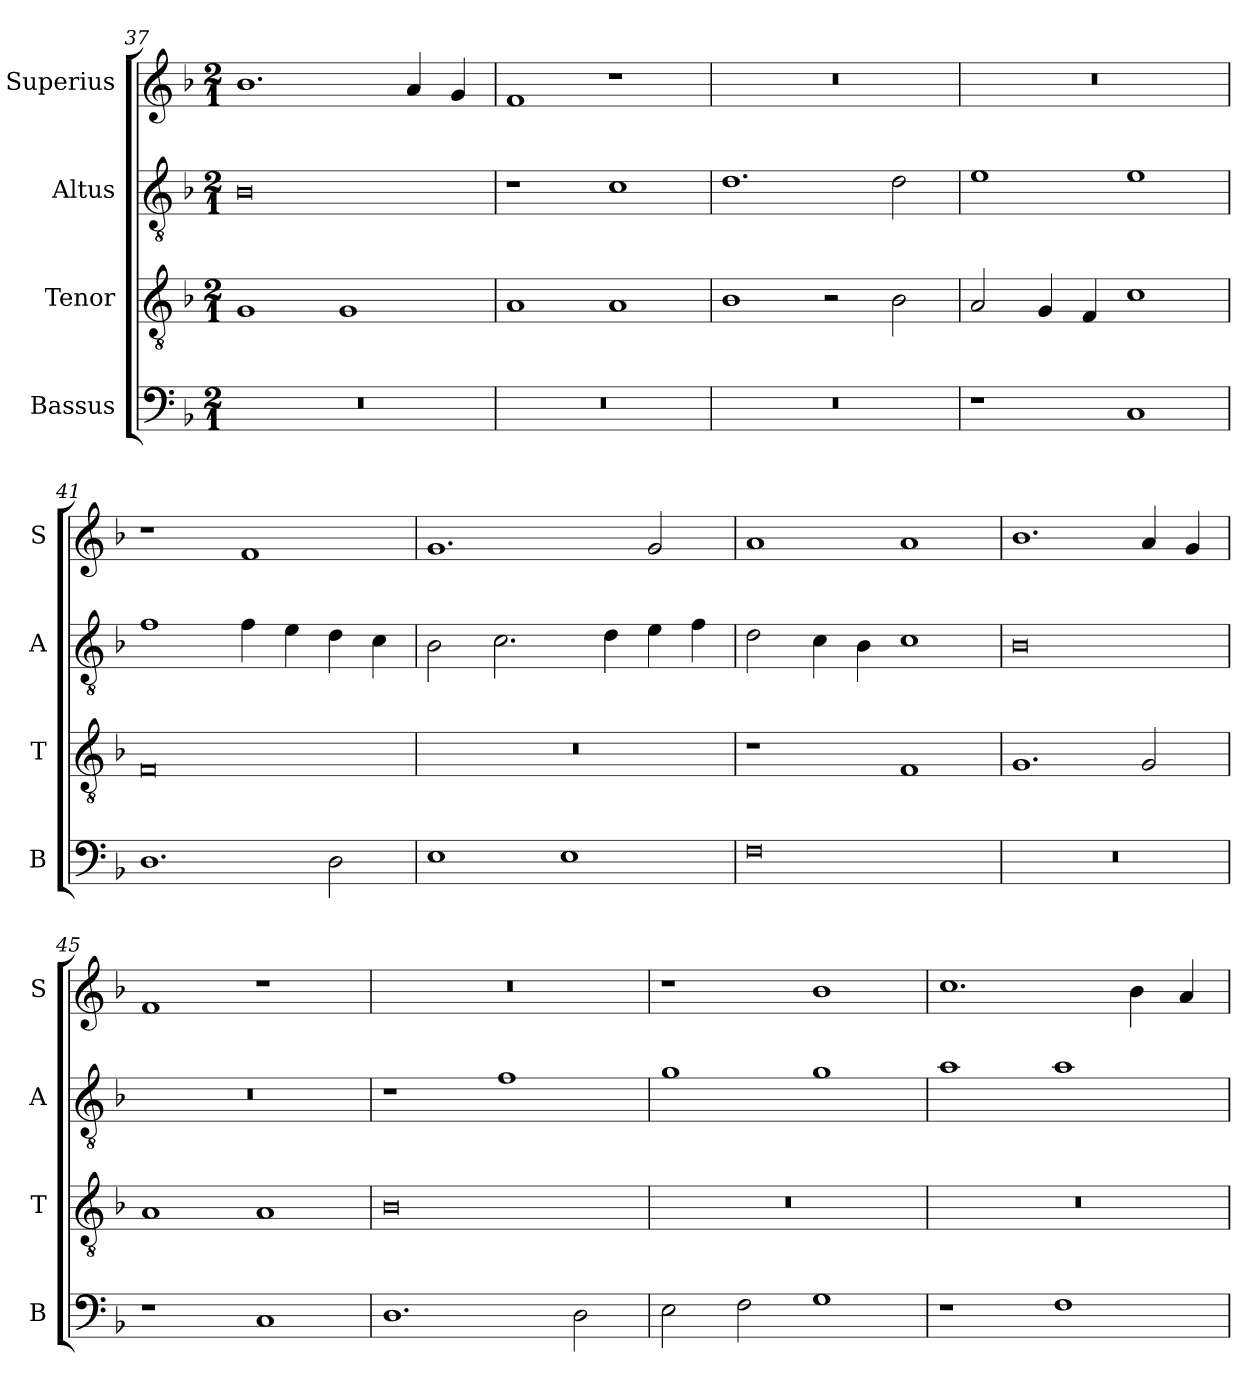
**kern	**kern	**kern	**kern
*part4	*part3	*part2	*part1
*staff4	*staff3	*staff2	*staff1
*I"Bassus	*I"Tenor	*I"Altus	*I"Superius
*I'B	*I'T	*I'A	*I'S
*clefF4	*clefGv2	*clefGv2	*clefG2
*k[b-]	*k[b-]	*k[b-]	*k[b-]
*M2/1	*M2/1	*M2/1	*M2/1
=37	=37	=37	=37
0r	1G	0B-	1.b-
.	1G	.	.
.	.	.	4a/
.	.	.	4g/
=38	=38	=38	=38
0r	1A	1r	1f
.	1A	1c	1r
=39	=39	=39	=39
0r	1B-	1.d	0r
.	2r	.	.
.	2B-\	2d\	.
=40	=40	=40	=40
1r	2A/	1e	0r
.	4G/	.	.
.	4F/	.	.
1C	1c	1e	.
=41	=41	=41	=41
1.D	0F	1f	1r
.	.	4f\	1f
.	.	4e\	.
2D\	.	4d\	.
.	.	4c\	.
=42	=42	=42	=42
1E	0r	2B-\	1.g
.	.	2.c\	.
1E	.	.	.
.	.	4d\	.
.	.	4e\	2g/
.	.	4f\	.
=43	=43	=43	=43
0F	1r	2d\	1a
.	.	4c\	.
.	.	4B-\	.
.	1F	1c	1a
=44	=44	=44	=44
0r	1.G	0B-	1.b-
.	2G/	.	4a/
.	.	.	4g/
=45	=45	=45	=45
1r	1A	0r	1f
1C	1A	.	1r
=46	=46	=46	=46
1.D	0B-	1r	0r
.	.	1f	.
2D\	.	.	.
=47	=47	=47	=47
2E\	0r	1g	1r
2F\	.	.	.
1G	.	1g	1b-
=48	=48	=48	=48
1r	0r	1a	1.cc
1F	.	1a	.
.	.	.	4b-\
.	.	.	4a/
=	=	=	=
*-	*-	*-	*-
